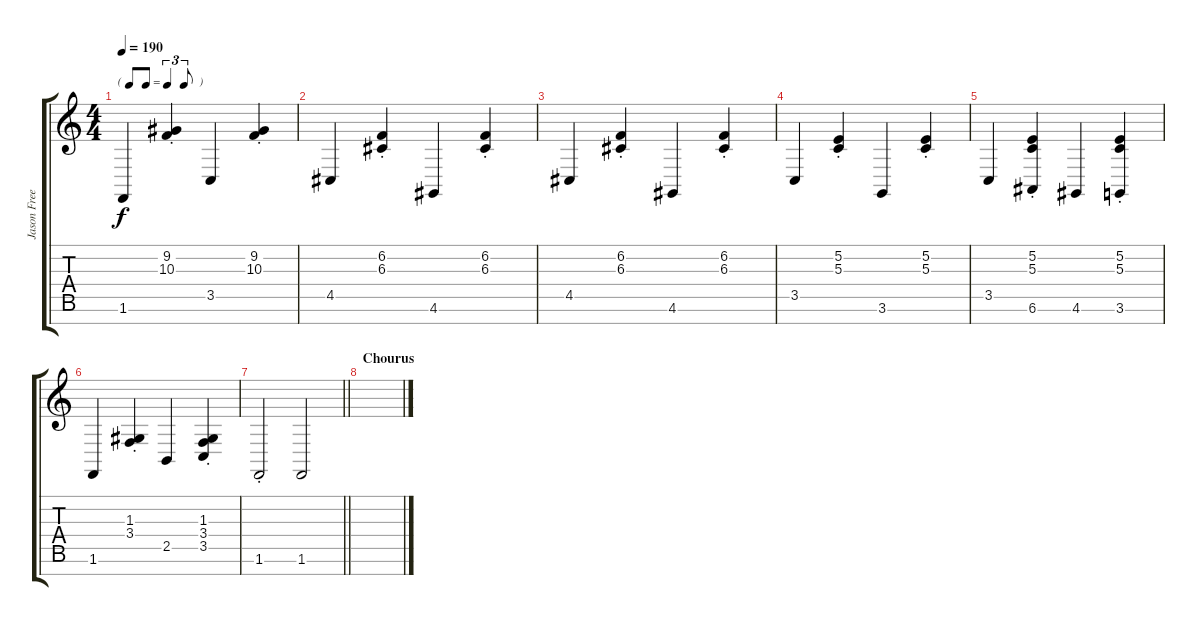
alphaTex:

\track ("Jason Freese" "Jason Free") {instrument harpsichord}
\staff {score tabs}
\tuning (E4 B3 G3 D3 A2 E2 B1) {hide}
\ts (4 4)
\tf triplet8th
\tempo 190
\clef g2
\ks c
1.6.4{dy f} (9.2{st} 10.3{st}).4 3.5.4 (9.2{st} 10.3{st}).4 |
4.5.4 (6.2{st} 6.3{st}).4 4.6.4 (6.2{st} 6.3{st}).4 |
4.5.4 (6.2{st} 6.3{st}).4 4.6.4 (6.2{st} 6.3{st}).4 |
3.5.4 (5.2{st} 5.3{st}).4 3.6.4 (5.2{st} 5.3{st}).4 |
3.5.4 (5.2{st} 5.3{st} 6.6).4 4.6.4 (5.2{st} 5.3{st} 3.6).4 |
1.6.4 (1.3{st} 3.4{st}).4 2.5.4 (1.3{st} 3.4{st} 3.5).4 |
\barLineRight lightlight
1.6{st}.2 1.6.2 |
\section ("" "Chourus")
